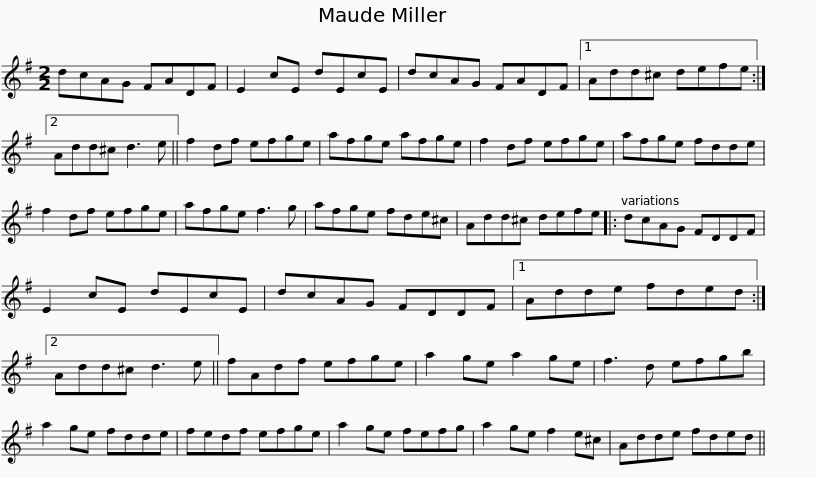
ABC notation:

X:1
L:1/8
M:2/2
I:linebreak $
K:G
V:1 treble
V:1
 dcAG FADF | E2 cE dEcE | dcAG FADF |1 Add^c defe :|2 Add^c d3 e ||$ %5
 f2 df efge | afge afge | f2 df efge | afge fdde | f2 df efge | %10
 afge f3 g |$ afge fde^c | Add^c defe |: dcAG FDDF | E2 cE dEcE | %15
 dcAG FDDF |1$ Adde fded :|2 Add^c d3 e || fAdf efge | a2 ge a2 ge | %20
 f3 d efgb | a2 ge fdde |$ fedf efge | a2 ge fefg | a2 ge f2 e^c | %25
 Adde fded || %26
